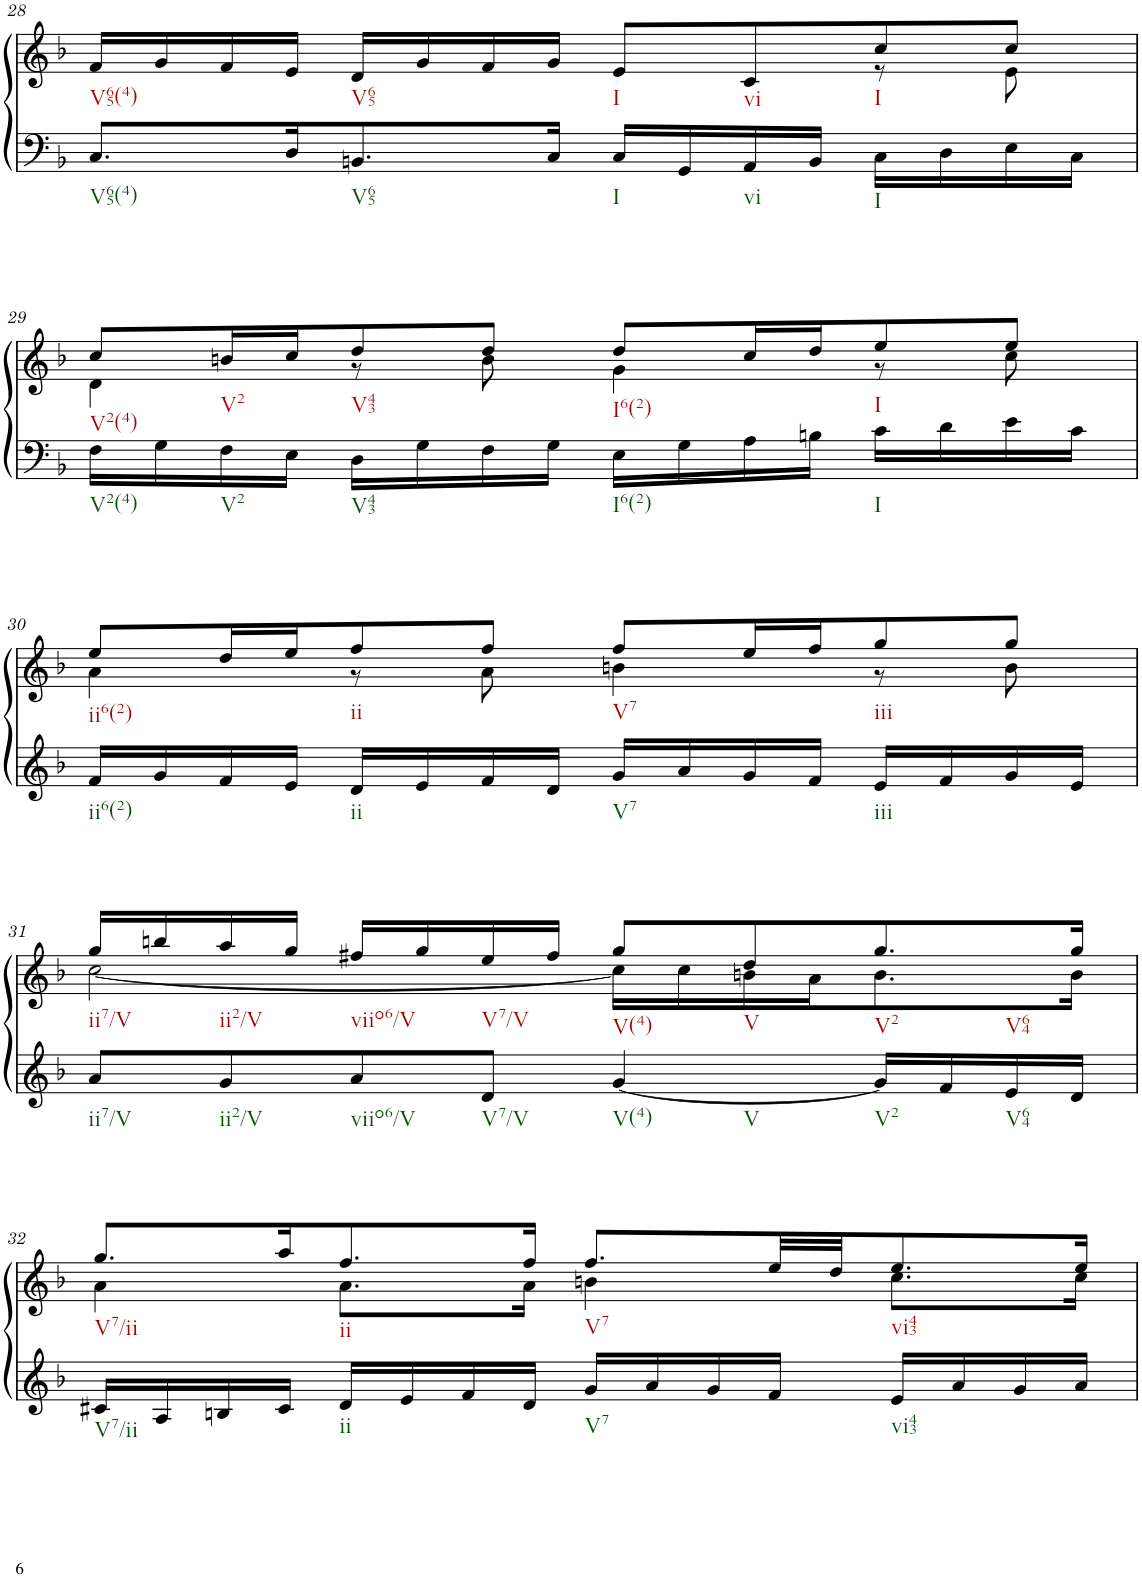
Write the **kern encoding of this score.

**kern	**kern
*part1	*part1
*staff2	*staff1
*I"Klavier linke Hand	*
!!LO:PB:g=z
*clefF4	*clefG2
*k[b-]	*k[b-]
*M2/2	*M2/2
=28	=28
*	*^
8.C/L	16f/LL	2.ryy
.	16g/	.
.	16f/	.
16D/K	16e/JJ	.
8.BBn/	16d/LL	.
.	16g/	.
.	16f/	.
16C/Jk	16g/JJ	.
16C/LL	8e/L	.
16GG/	.	.
16AA/	8c/	.
16BB/JJ	.	.
16C\LL	8cc/	8r
16D\	.	.
16E\	8cc/J	8e\
16C\JJ	.	.
!!LO:LB:g=z	!!
=29	=29	=29
16F\LL	8cc/L	4d\
16G\	.	.
16F\	16bn/L	.
16E\JJ	16cc/J	.
16D\LL	8dd/	8r
16G\	.	.
16F\	8dd/J	8b\
16G\JJ	.	.
16E\LL	8dd/L	4g\
16G\	.	.
16A\	16cc/L	.
16Bn\JJ	16dd/J	.
16c\LL	8ee/	8r
16d\	.	.
16e\	8ee/J	8cc\
16c\JJ	.	.
!!LO:LB:g=z	!!
=30	=30	=30
16f/LL	8ee/L	4a\
16g/	.	.
16f/	16dd/L	.
16e/JJ	16ee/J	.
16d/LL	8ff/	8r
16e/	.	.
16f/	8ff/J	8a\
16d/JJ	.	.
16g/LL	8ff/L	4bn\
16a/	.	.
16g/	16ee/L	.
16f/JJ	16ff/J	.
16e/LL	8gg/	8r
16f/	.	.
16g/	8gg/J	8b\
16e/JJ	.	.
!!LO:LB:g=z	!!
=31	=31	=31
8a/L	16gg/LL	[2cc\
.	16bbn/	.
8g/	16aa/	.
.	16gg/JJ	.
8a/	16ff#X/LL	.
.	16gg/	.
8d/J	16ee/	.
.	16ff#/JJ	.
[4g/	8gg/L	16cc\LL]
.	.	16cc\
.	8dd/	16bn\
.	.	16a\J
16g/LL]	8.gg/	8.b\
16f/	.	.
16e/	.	.
16d/JJ	16gg/Jk	16b\Jk
!!LO:LB:g=z	!!
=32	=32	=32
16c#X/LL	8.gg/L	4a\
16A/	.	.
16Bn/	.	.
16c#/JJ	16aa/K	.
16d/LL	8.ff/	8.a\L
16e/	.	.
16f/	.	.
16d/JJ	16ff/Jk	16a\Jk
16g/LL	8.ff/L	4bn\
16a/	.	.
16g/	.	.
16f/JJ	32ee/LL	.
.	32dd/JJ	.
16e/LL	8.ee/	8.cc\L
16a/	.	.
16g/	.	.
16a/JJ	16ee/Jk	16cc\Jk
*	*v	*v
=	=
*-	*-
